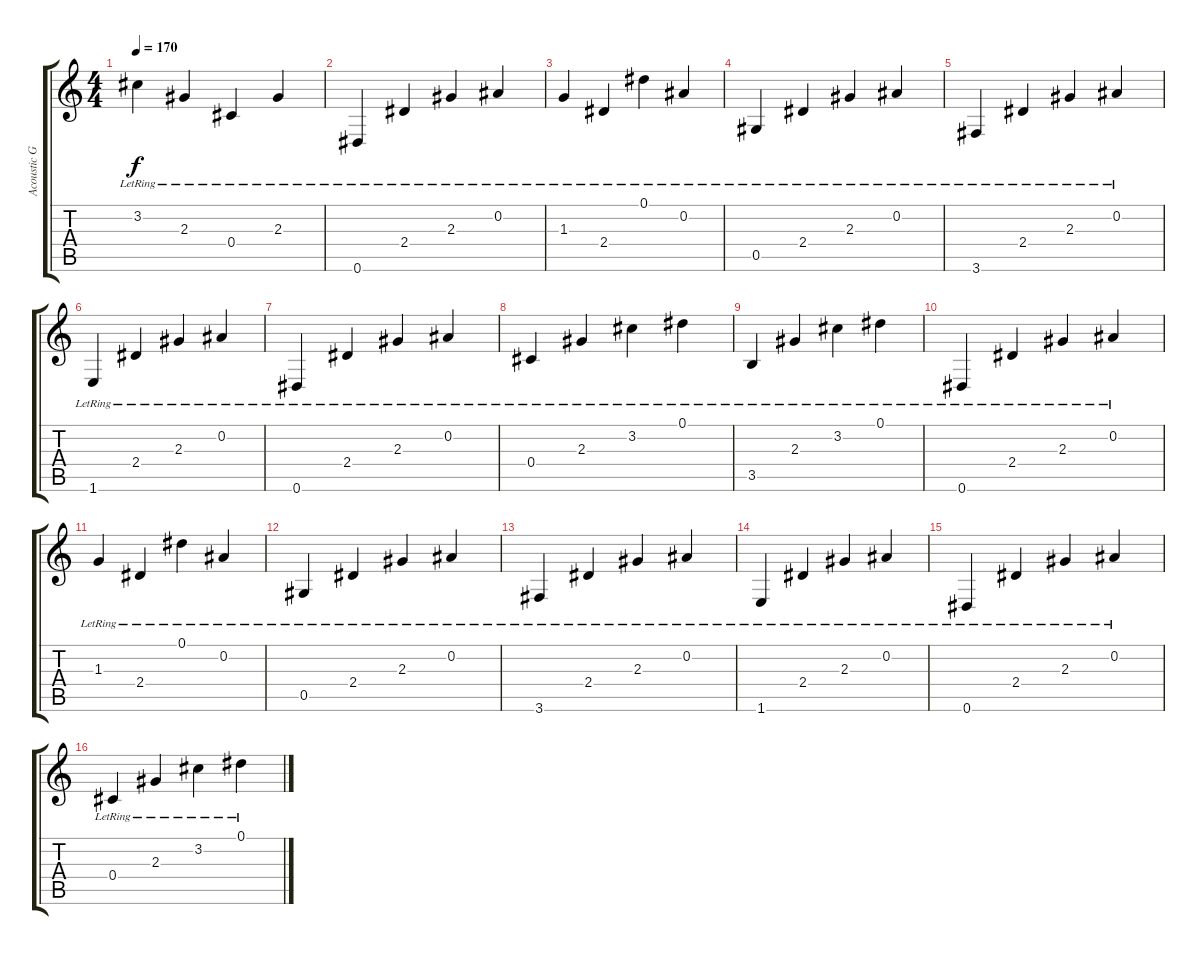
\track ("Acoustic Guitar 1" "Acoustic G") {instrument acousticguitarnylon}
\staff {score tabs}
\tuning (Eb4 Bb3 Gb3 Db3 Ab2 Eb2) {hide}
\ts (4 4)
\tempo 170
\clef g2
\ks c
3.2{lr}.4{dy f} 2.3{lr}.4 0.4{lr}.4 2.3{lr}.4 |
0.6{lr}.4 2.4{lr}.4 2.3{lr}.4 0.2{lr}.4 |
1.3{lr}.4 2.4{lr}.4 0.1{lr}.4 0.2{lr}.4 |
0.5{lr}.4 2.4{lr}.4 2.3{lr}.4 0.2{lr}.4 |
3.6{lr}.4 2.4{lr}.4 2.3{lr}.4 0.2{lr}.4 |
1.6{lr}.4 2.4{lr}.4 2.3{lr}.4 0.2{lr}.4 |
0.6{lr}.4 2.4{lr}.4 2.3{lr}.4 0.2{lr}.4 |
0.4{lr}.4 2.3{lr}.4 3.2{lr}.4 0.1{lr}.4 |
3.5{lr}.4 2.3{lr}.4 3.2{lr}.4 0.1{lr}.4 |
0.6{lr}.4 2.4{lr}.4 2.3{lr}.4 0.2{lr}.4 |
1.3{lr}.4 2.4{lr}.4 0.1{lr}.4 0.2{lr}.4 |
0.5{lr}.4 2.4{lr}.4 2.3{lr}.4 0.2{lr}.4 |
3.6{lr}.4 2.4{lr}.4 2.3{lr}.4 0.2{lr}.4 |
1.6{lr}.4 2.4{lr}.4 2.3{lr}.4 0.2{lr}.4 |
0.6{lr}.4 2.4{lr}.4 2.3{lr}.4 0.2{lr}.4 |
0.4{lr}.4 2.3{lr}.4 3.2{lr}.4 0.1{lr}.4
